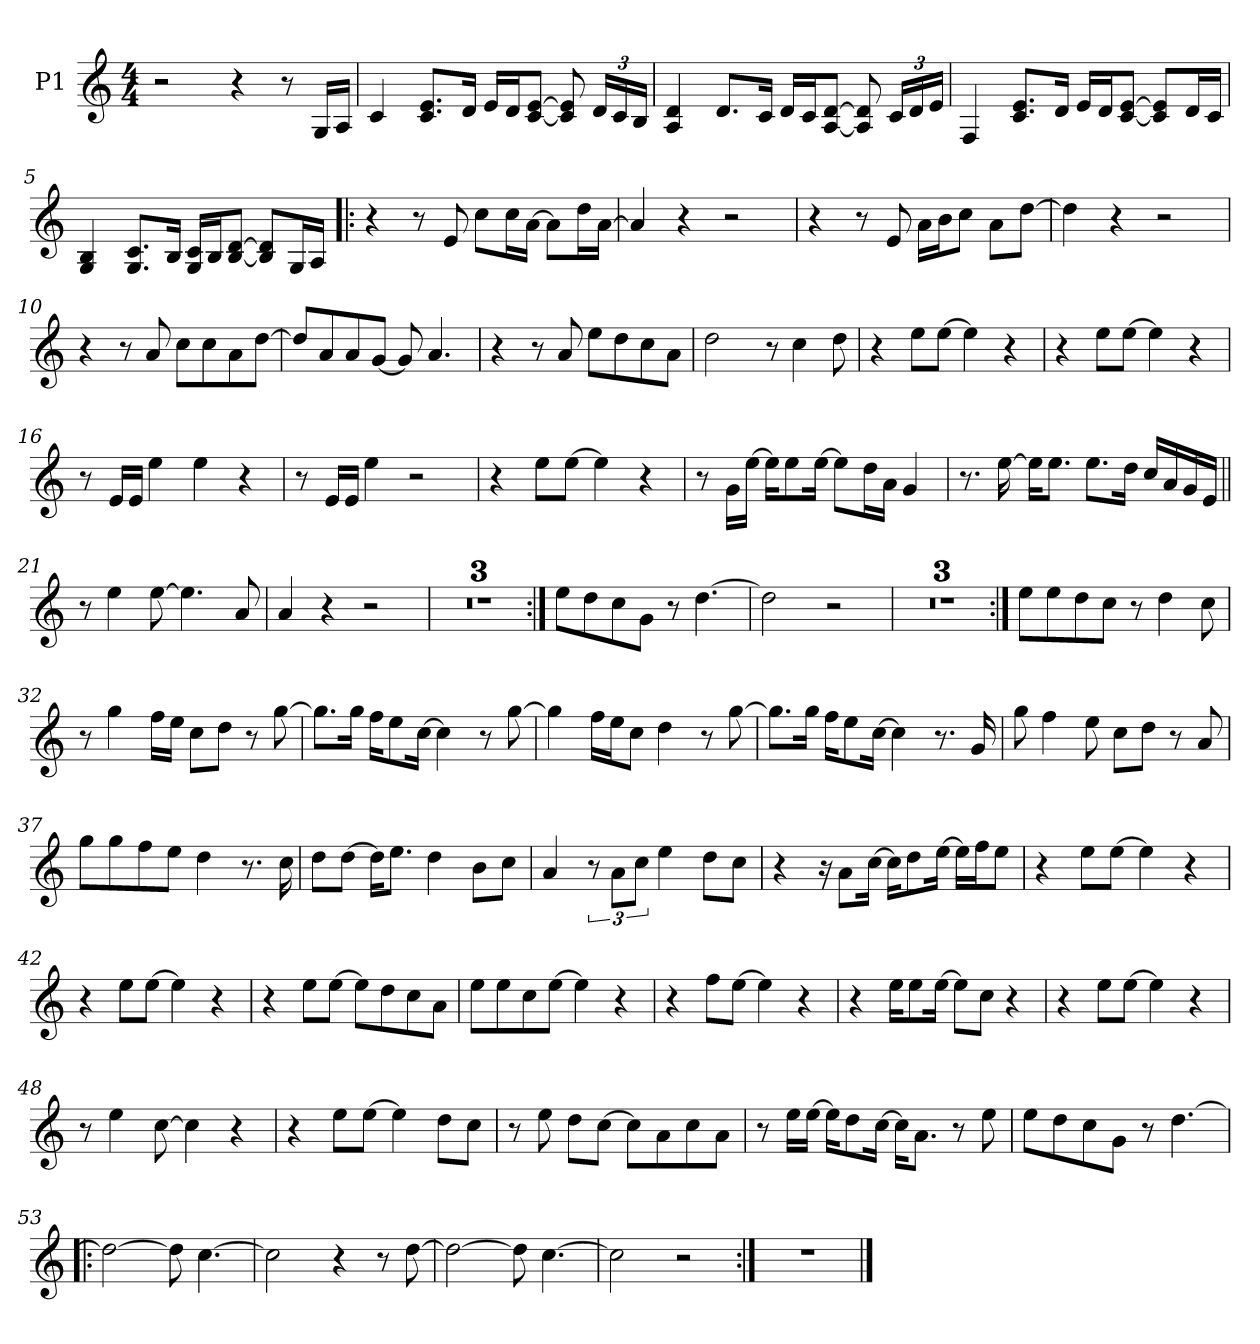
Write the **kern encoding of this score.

**kern
*part1
*staff1
*I"P1
*clefG2
*k[]
*M4/4
*MM98
=1
2r
4r
8r
16G/LL
16A/JJ
=2
4c/
8.c/ 8.e/L
16d/Jk
16e/LL
16d/J
[<8c/ [>8e/J
8c/] 8e/]
*Xbrackettup
24d/LL
24c/
24B/JJ
=3
4A/ 4d/
8.d/L
16c/Jk
16d/LL
16c/J
[<8A/ [>8d/J
8A/] 8d/]
24c/LL
24d/
24e/JJ
!!LO:LB:g=z
=4
4F/
8.c/ 8.e/L
16d/Jk
16e/LL
16d/J
[<8c/ [>8e/J
8c/] 8e/]L
16d/L
16c/JJ
=5
4G/ 4B/
8.G/ 8.c/L
16B/Jk
16G/ 16c/LL
16B/J
[<8B/ [>8d/J
8B/] 8d/]L
16G/L
16A/JJ
=6!|:
4r
8r
8e/
8cc\L
16cc\L
[>16a\JJ
8a\L]
16dd\L
[>16a\JJ
=7
4a/]
4r
2r
!!LO:LB:g=z
=8
4r
8r
8e/
16a\LL
16b\J
8cc\J
8a\L
[>8dd\J
=9
4dd\]
4r
2r
=10
4r
8r
8a/
8cc\L
8cc\
8a\
[>8dd\J
=11
8dd/L]
8a/
8a/
[<8g/J
8g/]
4.a/
=12
4r
8r
8a/
8ee\L
8dd\
8cc\
8a\J
!!LO:LB:g=z
=13
2dd\
8r
4cc\
8dd\
=14
4r
8ee\L
[>8ee\J
4ee\]
4r
=15
4r
8ee\L
[>8ee\J
4ee\]
4r
=16
8r
16e/LL
16e/JJ
4ee\
4ee\
4r
=17
8r
16e/LL
16e/JJ
4ee\
2r
!!LO:LB:g=z
=18
4r
8ee\L
[>8ee\J
4ee\]
4r
=19
8r
16g\LL
[>16ee\JJ
16ee\KL]
8ee\
[>16ee\Jk
8ee\L]
16dd\L
16a\JJ
4g/
=20
8.r
[>16ee\
16ee\KL]
8.ee\J
8.ee\L
16dd\Jk
16cc/LL
16a/
16g/
16e/JJ
=21||
8r
4ee\
[>8ee\
4.ee\]
8a/
=22
4a/
4r
2r
!!LO:LB:g=z
=23
1r
=24
1r
=25
1r
=26:|!
8ee\L
8dd\
8cc\
8g\J
8r
[>4.dd\
=27
2dd\]
2r
=28
1r
=29
1r
=30
1r
!!LO:LB:g=z
=31:|!
8ee\L
8ee\
8dd\
8cc\J
8r
4dd\
8cc\
=32
8r
4gg\
16ff\LL
16ee\JJ
8cc\L
8dd\J
8r
[>8gg\
=33
8.gg\L]
16gg\Jk
16ff\KL
8ee\
[>16cc\Jk
4cc\]
8r
[>8gg\
=34
4gg\]
16ff\LL
16ee\J
8cc\J
4dd\
8r
[>8gg\
!!LO:LB:g=z
=35
8.gg\L]
16gg\Jk
16ff\KL
8ee\
[>16cc\Jk
4cc\]
8.r
16g/
=36
8gg\
4ff\
8ee\
8cc\L
8dd\J
8r
8a/
=37
8gg\L
8gg\
8ff\
8ee\J
4dd\
8.r
16cc\
=38
8dd\L
[>8dd\J
16dd\KL]
8.ee\J
4dd\
8b\L
8cc\J
!!LO:LB:g=z
=39
4a/
*brackettup
12r
12a\L
12cc\J
4ee\
8dd\L
8cc\J
=40
4r
16r
8a\L
[>16cc\Jk
16cc\KL]
8dd\
[>16ee\Jk
16ee\LL]
16ff\J
8ee\J
=41
4r
8ee\L
[>8ee\J
4ee\]
4r
=42
4r
8ee\L
[>8ee\J
4ee\]
4r
=43
4r
8ee\L
[>8ee\J
8ee\L]
8dd\
8cc\
8a\J
!!LO:LB:g=z
=44
8ee\L
8ee\
8cc\
[>8ee\J
4ee\]
4r
=45
4r
8ff\L
[>8ee\J
4ee\]
4r
=46
4r
16ee\KL
8ee\
[>16ee\Jk
8ee\L]
8cc\J
4r
=47
4r
8ee\L
[>8ee\J
4ee\]
4r
=48
8r
4ee\
[>8cc\
4cc\]
4r
!!LO:PB:g=z
=49
4r
8ee\L
[>8ee\J
4ee\]
8dd\L
8cc\J
=50
8r
8ee\
8dd\L
[>8cc\J
8cc\L]
8a\
8cc\
8a\J
=51
8r
16ee\LL
[>16ee\JJ
16ee\KL]
8dd\
[>16cc\Jk
16cc\KL]
8.a\J
8r
8ee\
=52
8ee\L
8dd\
8cc\
8g\J
8r
[>4.dd\
!!LO:LB:g=z
=53!|:
2dd\_
8dd\]
[>4.cc\
=54
2cc\]
4r
8r
[>8dd\
=55
2dd\_
8dd\]
[>4.cc\
=56
2cc\]
2r
=57:|!
1r
==
*-
